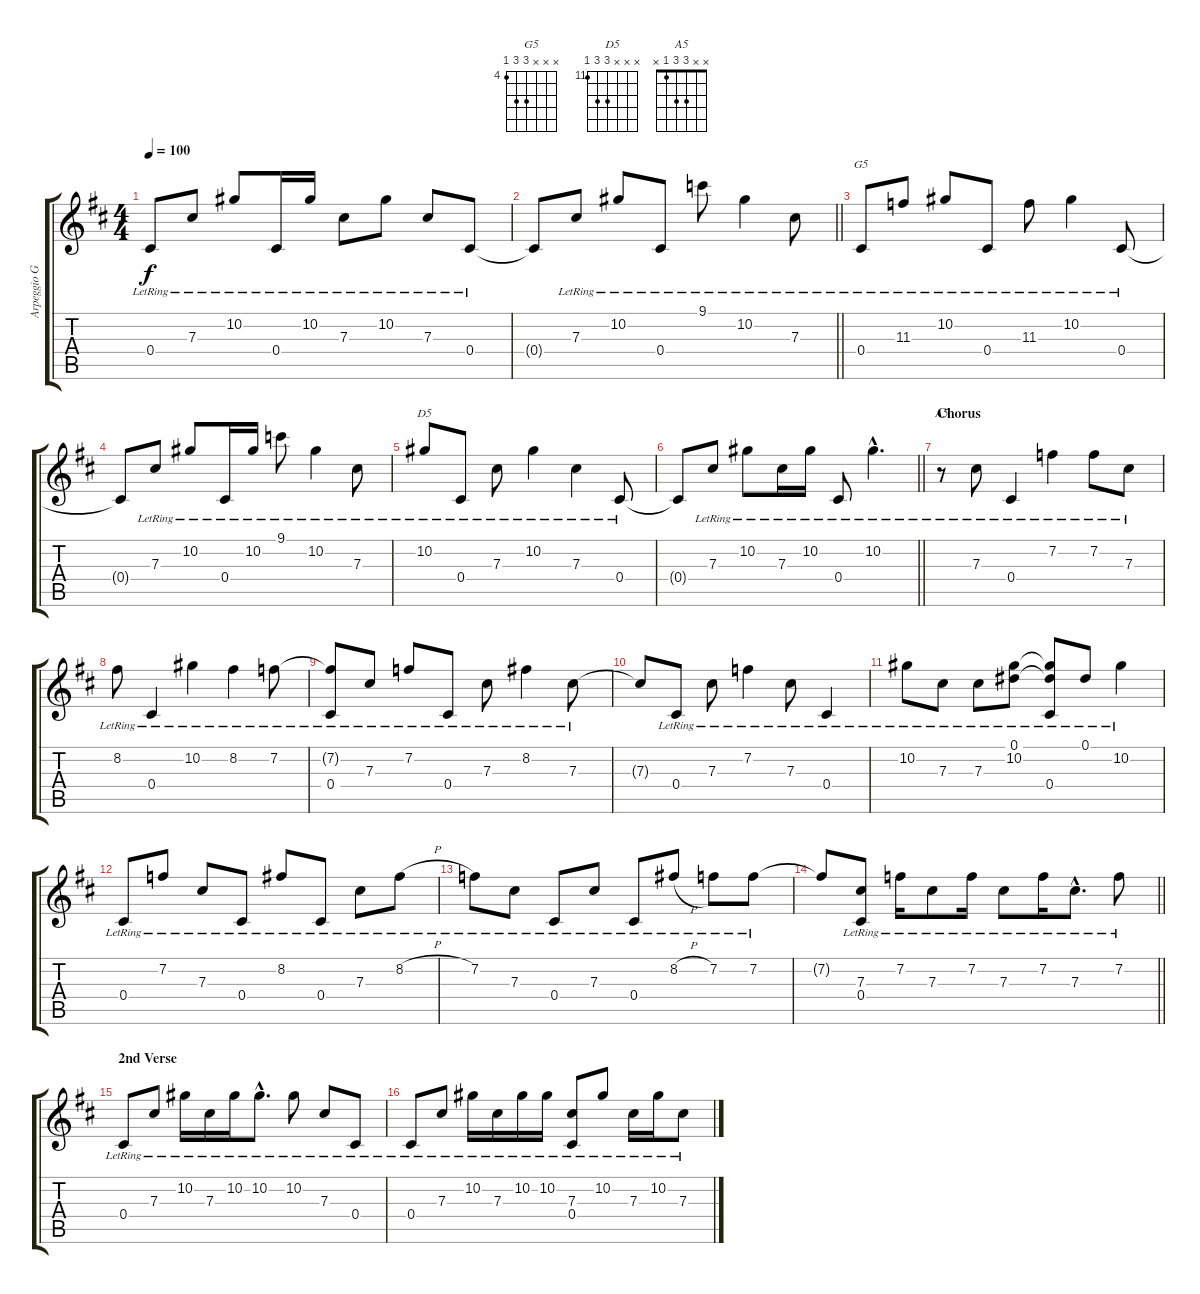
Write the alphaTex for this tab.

\track ("Arpeggio Guitar" "Arpeggio G") {instrument electricguitarclean}
\staff {score tabs}
\tuning (Eb4 Bb3 Gb3 Db3 Ab2 Eb2) {hide}
\chord ("G5" x x x 6 6 4) {firstfret 4}
\chord ("D5" x x x 13 13 11) {firstfret 11}
\chord ("A5" x x 3 3 1 x)
\ts (4 4)
\tempo 100
\clef g2
\ks d
0.4{lr}.8{dy f} 7.3{lr}.8 10.2{lr}.8 0.4{lr}.16 10.2{lr}.16 7.3{lr}.8 10.2{lr}.8 7.3{lr}.8 0.4{lr}.8 |
\barLineRight lightlight
0.4{t}.8 7.3{lr}.8 10.2{lr}.8 0.4{lr}.8 9.1{lr}.8 10.2{lr}.4 7.3{lr}.8 |
0.4{lr}.8{ch "G5"} 11.3{lr}.8 10.2{lr}.8 0.4{lr}.8 11.3{lr}.8 10.2{lr}.4 0.4{lr}.8 |
0.4{t}.8 7.3{lr}.8 10.2{lr}.8 0.4{lr}.16 10.2{lr}.16 9.1{lr}.8 10.2{lr}.4 7.3{lr}.8 |
10.2{lr}.8{ch "D5"} 0.4{lr}.8 7.3{lr}.8 10.2{lr}.4 7.3{lr}.4 0.4{lr}.8 |
\barLineRight lightlight
0.4{t}.8 7.3{lr}.8 10.2{lr}.8 7.3{lr}.16 10.2{lr}.16 0.4{lr}.8 10.2{hac lr}.4{d} |
\section ("" "Chorus")
r.8{ch "A5"} 7.3{lr}.8 0.4{lr}.4 7.2{lr}.4 7.2{lr}.8 7.3{lr}.8 |
8.2{lr}.8 0.4{lr}.4 10.2{lr}.4 8.2{lr}.4 7.2{lr}.8 |
(7.2{t} 0.4{lr}).8 7.3{lr}.8 7.2{lr}.8 0.4{lr}.8 7.3{lr}.8 8.2{lr}.4 7.3{lr}.8 |
7.3{t}.8 0.4{lr}.8 7.3{lr}.8 7.2{lr}.4 7.3{lr}.8 0.4{lr}.4 |
10.2{lr}.8 7.3{lr}.8 7.3{lr}.8 (0.1{lr} 10.2{lr}).8 (0.1{t} 10.2{t} 0.4{lr}).8 0.1{lr}.8 10.2{lr}.4 |
0.4{lr}.8 7.2{lr}.8 7.3{lr}.8 0.4{lr}.8 8.2{lr}.8 0.4{lr}.8 7.3{lr}.8 8.2{h lr}.8 |
7.2{lr}.8 7.3{lr}.8 0.4{lr}.8 7.3{lr}.8 0.4{lr}.8 8.2{h lr}.8 7.2{lr}.8 7.2{lr}.8 |
\barLineRight lightlight
7.2{t}.8 (7.3{lr} 0.4{lr}).8 7.2{lr}.16 7.3{lr}.8 7.2{lr}.16 7.3{lr}.8 7.2{lr}.16 7.3{hac lr}.8{d} 7.2{lr}.8 |
\section ("" "2nd Verse")
0.4{lr}.8 7.3{lr}.8 10.2{lr}.16 7.3{lr}.16 10.2{lr}.16 10.2{hac lr}.8{d} 10.2{lr}.8 7.3{lr}.8 0.4{lr}.8 |
0.4{lr}.8 7.3{lr}.8 10.2{lr}.16 7.3{lr}.16 10.2{lr}.16 10.2{lr}.16 (7.3{lr} 0.4{lr}).8 10.2{lr}.8 7.3{lr}.16 10.2{lr}.16 7.3{lr}.8
